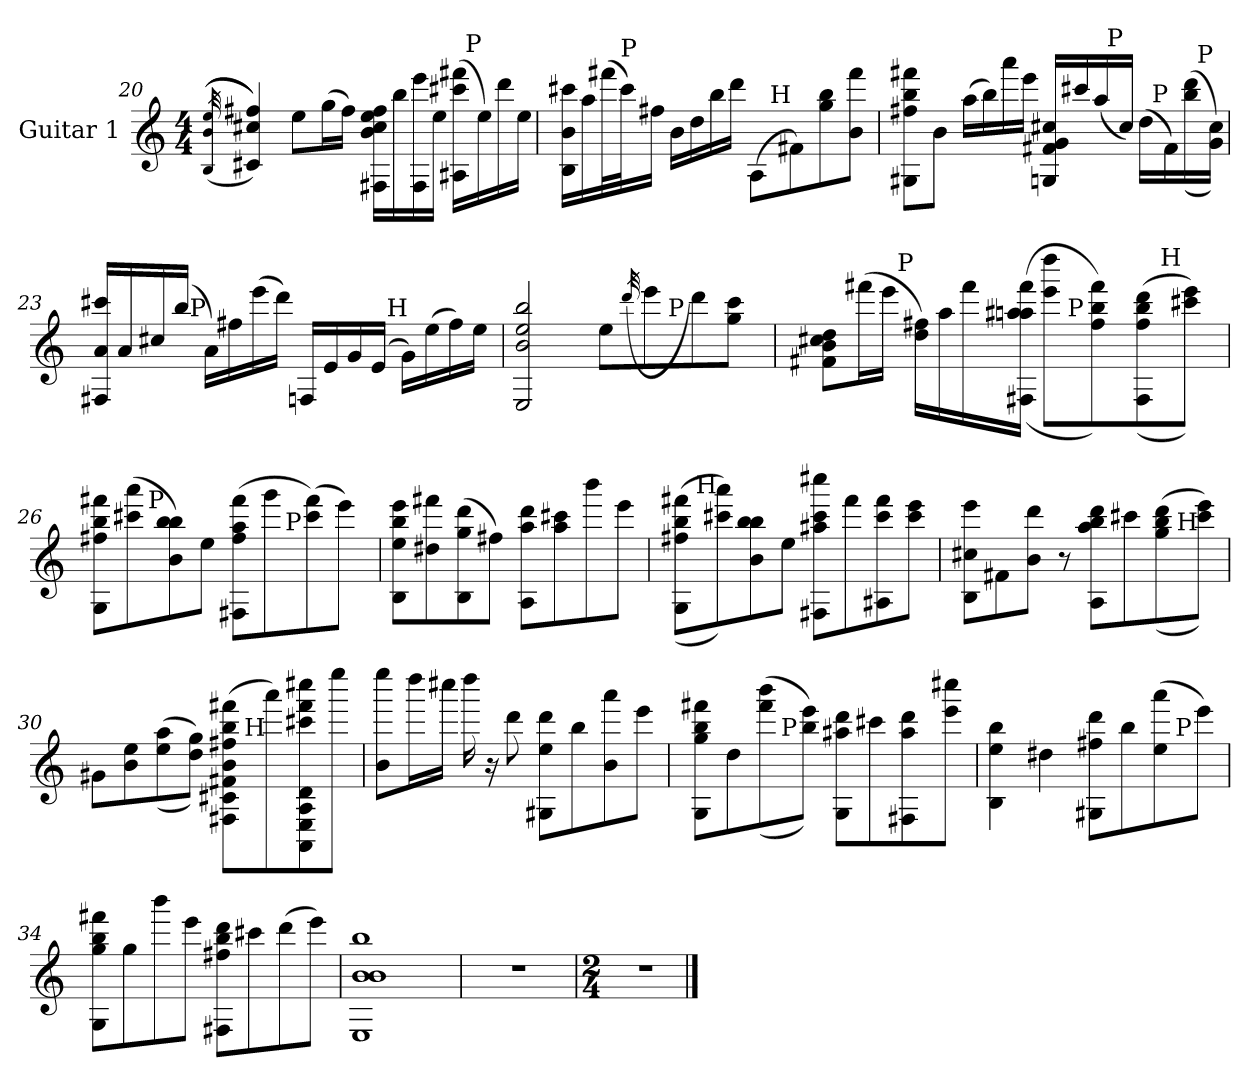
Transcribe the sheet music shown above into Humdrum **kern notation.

**kern
*part1
*staff1
*I"Guitar 1
*clefG2
*ITrd7c12
*k[]
*C:
*M4/4
=20
(((32qBB/ 32qB/ 32qe/
*^
4C#X/ 4c#X/ 4f#X/)))	2ryy
8e\L	.
(16g\L	.
16f#\JJ)	.
16FF#X\ 16B\ 16c#\ 16e\ 16f#\LL	4ryy
16b\	.
16FF#\ 16ee\	.
16e\JJ	.
(16AA#X\ 16cc#X\ 16ff#X\LL	32ryy
!	!LO:TX:a:t=P
.	8..ryy
16e\)	.
16dd\	.
16e\JJ	.
!!LO:LB:g=z	!!
=21	=21
16BB\ 16B\ 16cc#X\LL	2ryy
16a\	.
(32ff#X\L	.
!LO:TX:a:t=P	!
32cc#\J)	.
16f#X\JJ	.
16B\LL	.
16d\	.
16b\	.
16dd\JJ	.
(8AA\L	16ryy
!	!LO:TX:a:t=H
.	4..ryy
8F#X\)	.
8g\ 8b\	.
8B\ 8ff#\J	.
=22	=22
*	*^
8GG#X\ 8f#X\ 8b\ 8ff#X\L	2ryy	2ryy
8B\J	.	.
(16a\LL	.	.
16b\)	.	.
16aa\	.	.
16ee\JJ	.	.
16GGn/ 16F#X/ 16G/ 16c#X/LL	8ryy	4ryy
16cc#X/	.	.
(16a/	32ryy	.
!	!LO:TX:a:t=P	!
.	4ryy	.
16c#/JJ)	.	.
(16d\LL	.	32ryy
!	!	!LO:TX:a:t=P
.	.	8..ryy
16F#\)	.	.
((16b\ 16dd\	.	.
!	!LO:TX:a:t=P	!
.	16.ryy	.
16G\ 16c#\JJ))	.	.
*	*v	*v
!!LO:LB:g=z
=23	=23
16FF#X/ 16A/ 16cc#X/LL	8..ryy
16A/	.
16c#X/	.
(16b/JJ	.
!	!LO:TX:a:t=P
.	2ryy
16A\LL)	.
16f#X\	.
(16ee\	.
16dd\JJ)	.
16FFn/LL	.
16E/	.
16G/	.
(16E/JJ	.
!	!LO:TX:a:t=H
.	4ryy
16G\LL)	.
(16e\	.
16f#\)	.
16e\JJ	.
.	32ryy
=24	=24
2EE/ 2B/ 2e/ 2b/	2ryy
8e\L	8.ryy
(32qdd/	.
8ee\	.
!	!LO:TX:a:t=P
.	4ryy
8dd\)	.
8g\ 8cc\J	.
.	16ryy
!!LO:LB:g=z	!!
=25	=25
*^	*^
8F#X\ 8B\ 8c#X\ 8d\L	8..ryy	2ryy	2ryy
(16ff#X\L	.	.	.
16ee\JJ	.	.	.
!	!LO:TX:a:t=P	!	!
.	2ryy	.	.
16d\ 16f#X\LL)	.	.	.
16a\	.	.	.
16ff#\	.	.	.
((16FF#X\ 16an\ 16a#X\ 16ff#\JJ	.	.	.
8ee\ 8ddd\L	.	16ryy	4ryy
!	!	!LO:TX:a:t=P	!
.	.	4..ryy	.
8f#\ 8b\ 8ff#\))	.	.	.
.	4ryy	.	.
((8FF#\ 8f#\ 8b\ 8dd\	.	.	16ryy
!	!	!	!LO:TX:a:t=H
.	.	.	8.ryy
8cc#X\ 8ee\J))	.	.	.
.	32ryy	.	.
*	*v	*v	*v
=26	=26
8GG\ 8f#X\ 8b\ 8ff#X\L	8.ryy
(8cc#X\ 8aa\	.
!	!LO:TX:a:t=P
.	2ryy
8B\ 8b\ 8b\)	.
8e\J	.
(8FF#X\ 8f#\ 8a\ 8ff#\L	.
8gg\	.
!	!LO:TX:a:t=P
.	4ryy
(8cc#\ 8ff#\)	.
8ee\J)	.
.	16ryy
*v	*v
!!LO:LB:g=z
=27
8BB\ 8e\ 8b\ 8ee\L
8d#X\ 8ff#X\
(8BB\ 8g\ 8dd\
8f#X\J)
8AA\ 8a\ 8dd\L
8a\ 8cc#X\
8bb\
8ee\J
=28
*^
((8GG\ 8f#X\ 8b\ 8ff#X\L	16ryy
!	!LO:TX:a:t=H
.	2...ryy
8cc#X\ 8aa\))	.
8B\ 8b\ 8b\	.
8e\J	.
8FF#X\ 8a#X\ 8cc#\ 8ccc#X\L	.
8ff#\	.
8AA#X\ 8cc#\ 8ff#\	.
8cc#\ 8ee\J	.
=29	=29
8BB\ 8c#X\ 8ee\L	2ryy
8F#X\	.
8B\ 8dd\J	.
8r	.
8AA\ 8a\ 8b\ 8dd\L	4ryy
8cc#X\	.
((8g\ 8b\ 8dd\	16ryy
!	!LO:TX:a:t=H
.	8.ryy
8cc#\ 8ee\J))	.
!!LO:LB:g=z	!!
=30	=30
8G#X\L	2ryy
8B\ 8e\	.
((8e\ 8a\	.
8d\ 8g\J))	.
(8FF#X\ 8C#X\ 8F#X\ 8B\ 8f#X\ 8b\ 8ff#X\L	16ryy
!	!LO:TX:a:t=H
.	4..ryy
8aa\)	.
8AAA\ 8EE\ 8AA\ 8D\ 8cc#X\ 8ff#\ 8ccc#X\	.
8eee\J	.
*v	*v
=31
8B\ 8eee\L
16ddd\L
16ccc#X\JJ
16ddd\
16r
8dd\
8GG#X\ 8e\ 8dd\L
8b\
8B\ 8aa\
8ee\J
=32
*^
8GG\ 8g\ 8b\ 8ff#X\L	4ryy
8d\	.
((8ff#\ 8bb\	16ryy
!	!LO:TX:a:t=P
.	2ryy
8b\ 8ee\J))	.
8GG\ 8a#X\ 8dd\L	.
8cc#X\	.
8FF#X\ 8a#\ 8dd\	.
.	8.ryy
8ee\ 8ccc#X\J	.
!!LO:PB:g=z	!!
=33	=33
4BB\ 4e\ 4b\	2ryy
4d#X\	.
8GG#X\ 8f#X\ 8dd\L	4ryy
8b\	.
(8e\ 8aa\	16ryy
!	!LO:TX:a:t=P
.	8.ryy
8ee\J)	.
*v	*v
=34
8GG\ 8g\ 8b\ 8ff#X\L
8g\
8bb\
8ee\J
8FF#X\ 8f#X\ 8b\ 8dd\L
8cc#X\
(8dd\
8ee\J)
=35
1EE 1B 1B 1b
=36
1r
=37
*M2/4
2r
==
*-
